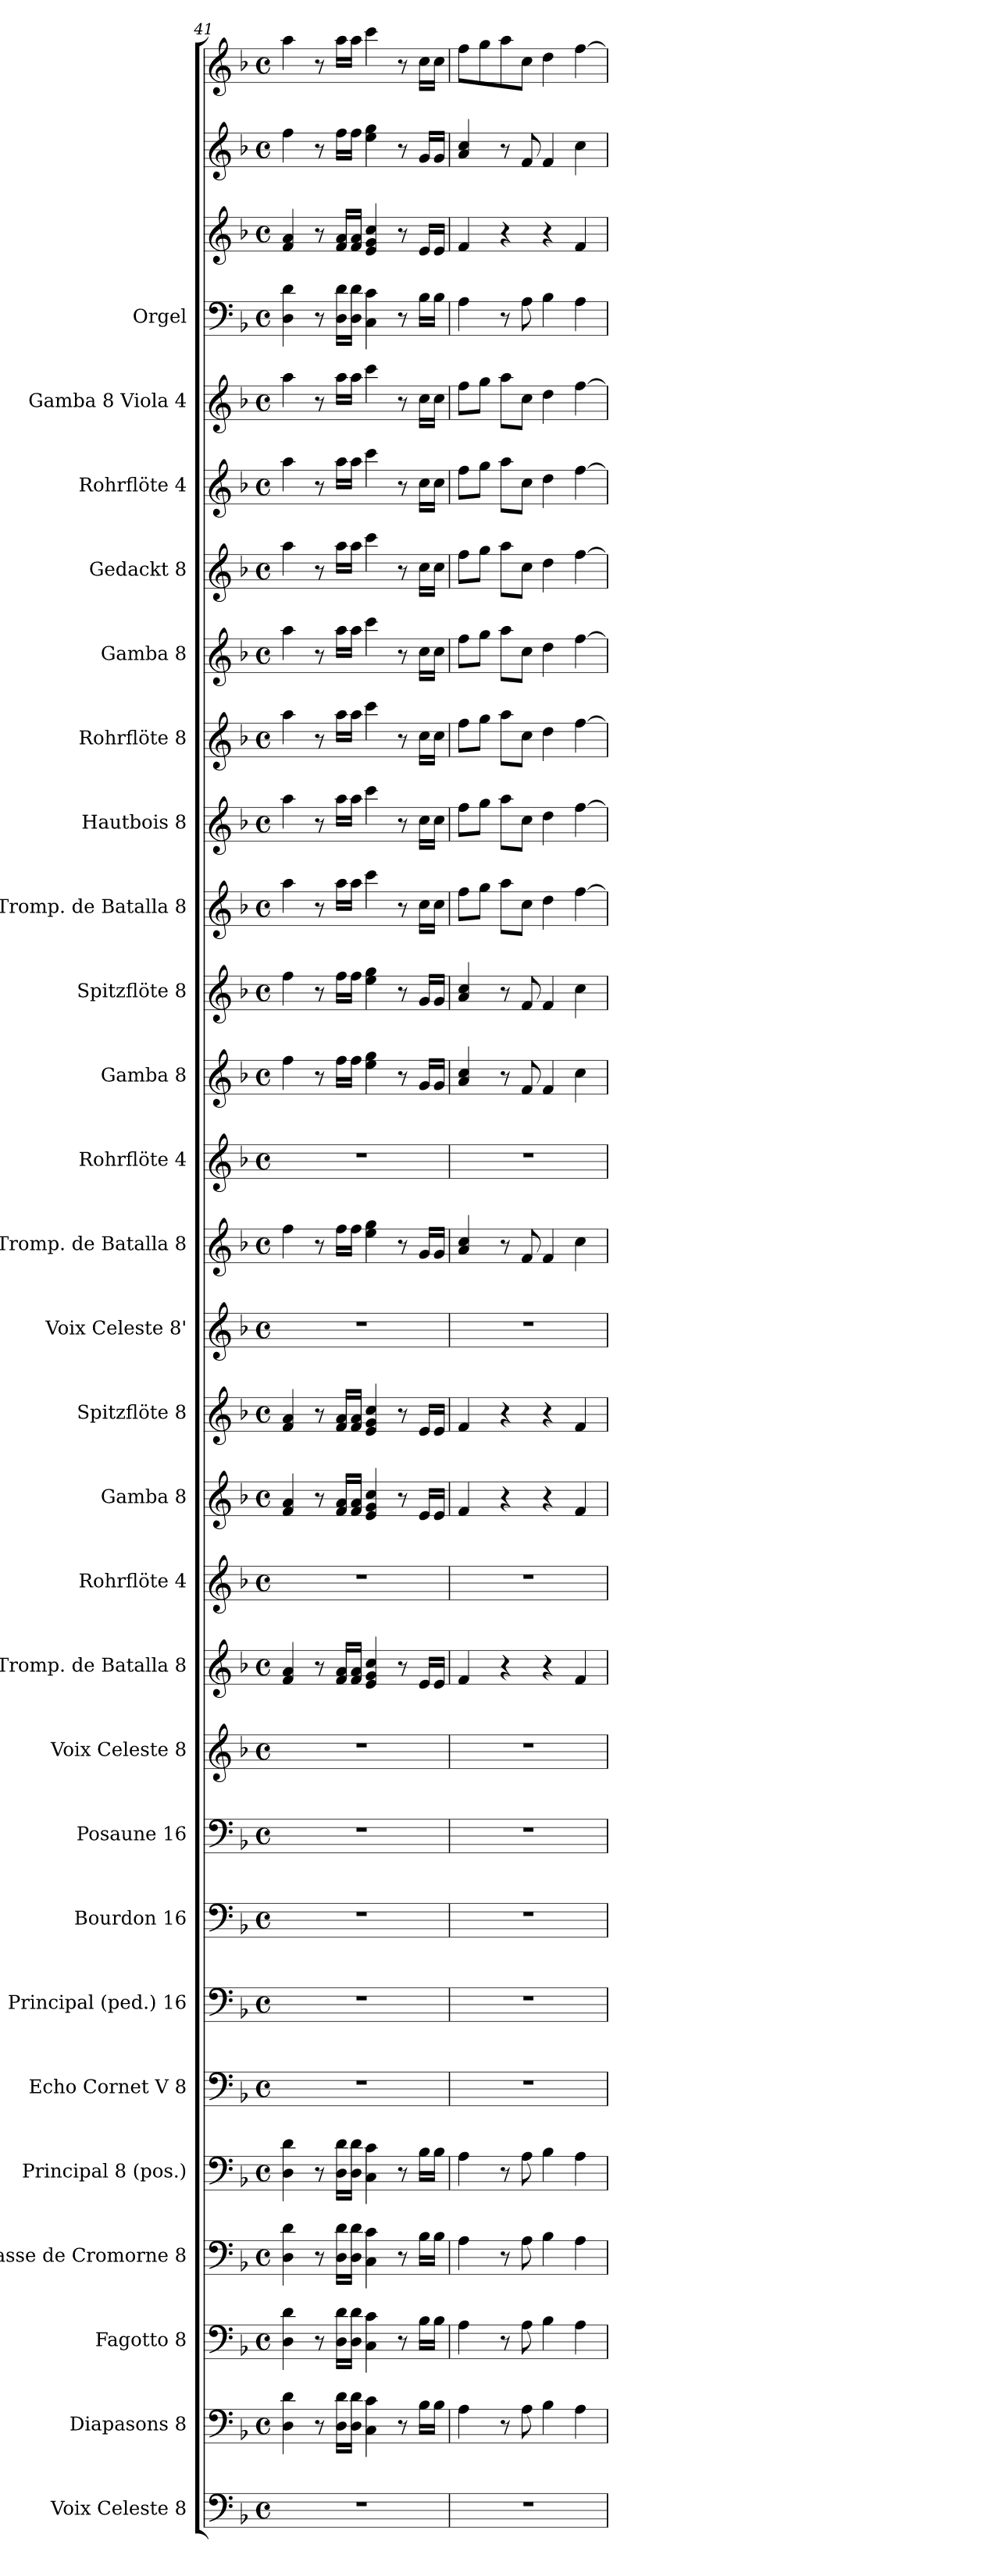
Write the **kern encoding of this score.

**kern	**kern	**kern	**kern	**kern	**kern	**kern	**kern	**kern	**kern	**kern	**kern	**kern	**kern	**kern	**kern	**kern	**kern	**kern	**kern	**kern	**kern	**kern	**kern	**kern	**kern	**kern	**kern	**kern	**kern
*part27	*part26	*part25	*part24	*part23	*part22	*part21	*part20	*part19	*part18	*part17	*part16	*part15	*part14	*part13	*part12	*part11	*part10	*part9	*part8	*part7	*part6	*part5	*part4	*part3	*part2	*part1	*part1	*part1	*part1
*staff30	*staff29	*staff28	*staff27	*staff26	*staff25	*staff24	*staff23	*staff22	*staff21	*staff20	*staff19	*staff18	*staff17	*staff16	*staff15	*staff14	*staff13	*staff12	*staff11	*staff10	*staff9	*staff8	*staff7	*staff6	*staff5	*staff4	*staff3	*staff2	*staff1
*I"Voix Celeste 8	*I"Diapasons 8	*I"Fagotto 8	*I"Basse de Cromorne 8	*I"Principal 8 (pos.)	*I"Echo Cornet V 8	*I"Principal (ped.) 16	*I"Bourdon 16	*I"Posaune 16	*I"Voix Celeste 8	*I"Tromp. de Batalla 8	*I"Rohrflöte 4	*I"Gamba 8	*I"Spitzflöte 8	*I"Voix Celeste 8'	*I"Tromp. de Batalla 8	*I"Rohrflöte 4	*I"Gamba 8	*I"Spitzflöte 8	*I"Tromp. de Batalla 8	*I"Hautbois 8	*I"Rohrflöte 8	*I"Gamba 8	*I"Gedackt 8	*I"Rohrflöte 4	*I"Gamba 8 Viola 4	*I"Orgel	*	*	*
*clefF4	*clefF4	*clefF4	*clefF4	*clefF4	*clefF4	*clefF4	*clefF4	*clefF4	*clefG2	*clefG2	*clefG2	*clefG2	*clefG2	*clefG2	*clefG2	*clefG2	*clefG2	*clefG2	*clefG2	*clefG2	*clefG2	*clefG2	*clefG2	*clefG2	*clefG2	*clefF4	*clefG2	*clefG2	*clefG2
*k[b-]	*k[b-]	*k[b-]	*k[b-]	*k[b-]	*k[b-]	*k[b-]	*k[b-]	*k[b-]	*k[b-]	*k[b-]	*k[b-]	*k[b-]	*k[b-]	*k[b-]	*k[b-]	*k[b-]	*k[b-]	*k[b-]	*k[b-]	*k[b-]	*k[b-]	*k[b-]	*k[b-]	*k[b-]	*k[b-]	*k[b-]	*k[b-]	*k[b-]	*k[b-]
*M4/4	*M4/4	*M4/4	*M4/4	*M4/4	*M4/4	*M4/4	*M4/4	*M4/4	*M4/4	*M4/4	*M4/4	*M4/4	*M4/4	*M4/4	*M4/4	*M4/4	*M4/4	*M4/4	*M4/4	*M4/4	*M4/4	*M4/4	*M4/4	*M4/4	*M4/4	*M4/4	*M4/4	*M4/4	*M4/4
*met(c)	*met(c)	*met(c)	*met(c)	*met(c)	*met(c)	*met(c)	*met(c)	*met(c)	*met(c)	*met(c)	*met(c)	*met(c)	*met(c)	*met(c)	*met(c)	*met(c)	*met(c)	*met(c)	*met(c)	*met(c)	*met(c)	*met(c)	*met(c)	*met(c)	*met(c)	*met(c)	*met(c)	*met(c)	*met(c)
=41	=41	=41	=41	=41	=41	=41	=41	=41	=41	=41	=41	=41	=41	=41	=41	=41	=41	=41	=41	=41	=41	=41	=41	=41	=41	=41	=41	=41	=41
1r	4D\ 4d\	4D\ 4d\	4D\ 4d\	4D\ 4d\	1r	1r	1r	1r	1r	4f/ 4a/	1r	4f/ 4a/	4f/ 4a/	1r	4ff\	1r	4ff\	4ff\	4aa\	4aa\	4aa\	4aa\	4aa\	4aa\	4aa\	4D\ 4d\	4f/ 4a/	4ff\	4aa\
.	8r	8r	8r	8r	.	.	.	.	.	8r	.	8r	8r	.	8r	.	8r	8r	8r	8r	8r	8r	8r	8r	8r	8r	8r	8r	8r
.	16D\ 16d\LL	16D\ 16d\LL	16D\ 16d\LL	16D\ 16d\LL	.	.	.	.	.	16f/ 16a/LL	.	16f/ 16a/LL	16f/ 16a/LL	.	16ff\LL	.	16ff\LL	16ff\LL	16aa\LL	16aa\LL	16aa\LL	16aa\LL	16aa\LL	16aa\LL	16aa\LL	16D\ 16d\LL	16f/ 16a/LL	16ff\LL	16aa\LL
.	16D\ 16d\JJ	16D\ 16d\JJ	16D\ 16d\JJ	16D\ 16d\JJ	.	.	.	.	.	16f/ 16a/JJ	.	16f/ 16a/JJ	16f/ 16a/JJ	.	16ff\JJ	.	16ff\JJ	16ff\JJ	16aa\JJ	16aa\JJ	16aa\JJ	16aa\JJ	16aa\JJ	16aa\JJ	16aa\JJ	16D\ 16d\JJ	16f/ 16a/JJ	16ff\JJ	16aa\JJ
.	4C\ 4c\	4C\ 4c\	4C\ 4c\	4C\ 4c\	.	.	.	.	.	4e/ 4g/ 4cc/	.	4e/ 4g/ 4cc/	4e/ 4g/ 4cc/	.	4ee\ 4gg\	.	4ee\ 4gg\	4ee\ 4gg\	4ccc\	4ccc\	4ccc\	4ccc\	4ccc\	4ccc\	4ccc\	4C\ 4c\	4e/ 4g/ 4cc/	4ee\ 4gg\	4ccc\
.	8r	8r	8r	8r	.	.	.	.	.	8r	.	8r	8r	.	8r	.	8r	8r	8r	8r	8r	8r	8r	8r	8r	8r	8r	8r	8r
.	16B-\LL	16B-\LL	16B-\LL	16B-\LL	.	.	.	.	.	16e/LL	.	16e/LL	16e/LL	.	16g/LL	.	16g/LL	16g/LL	16cc\LL	16cc\LL	16cc\LL	16cc\LL	16cc\LL	16cc\LL	16cc\LL	16B-\LL	16e/LL	16g/LL	16cc\LL
.	16B-\JJ	16B-\JJ	16B-\JJ	16B-\JJ	.	.	.	.	.	16e/JJ	.	16e/JJ	16e/JJ	.	16g/JJ	.	16g/JJ	16g/JJ	16cc\JJ	16cc\JJ	16cc\JJ	16cc\JJ	16cc\JJ	16cc\JJ	16cc\JJ	16B-\JJ	16e/JJ	16g/JJ	16cc\JJ
=42	=42	=42	=42	=42	=42	=42	=42	=42	=42	=42	=42	=42	=42	=42	=42	=42	=42	=42	=42	=42	=42	=42	=42	=42	=42	=42	=42	=42	=42
1r	4A\	4A\	4A\	4A\	1r	1r	1r	1r	1r	4f/	1r	4f/	4f/	1r	4a/ 4cc/	1r	4a/ 4cc/	4a/ 4cc/	8ff\L	8ff\L	8ff\L	8ff\L	8ff\L	8ff\L	8ff\L	4A\	4f/	4a/ 4cc/	8ff\L
.	.	.	.	.	.	.	.	.	.	.	.	.	.	.	.	.	.	.	8gg\J	8gg\J	8gg\J	8gg\J	8gg\J	8gg\J	8gg\J	.	.	.	8gg\
.	8r	8r	8r	8r	.	.	.	.	.	4r	.	4r	4r	.	8r	.	8r	8r	8aa\L	8aa\L	8aa\L	8aa\L	8aa\L	8aa\L	8aa\L	8r	4r	8r	8aa\
.	8A\	8A\	8A\	8A\	.	.	.	.	.	.	.	.	.	.	8f/	.	8f/	8f/	8cc\J	8cc\J	8cc\J	8cc\J	8cc\J	8cc\J	8cc\J	8A\	.	8f/	8cc\J
.	4B-\	4B-\	4B-\	4B-\	.	.	.	.	.	4r	.	4r	4r	.	4f/	.	4f/	4f/	4dd\	4dd\	4dd\	4dd\	4dd\	4dd\	4dd\	4B-\	4r	4f/	4dd\
.	4A\	4A\	4A\	4A\	.	.	.	.	.	4f/	.	4f/	4f/	.	4cc\	.	4cc\	4cc\	[4ff\	[4ff\	[4ff\	[4ff\	[4ff\	[4ff\	[4ff\	4A\	4f/	4cc\	[4ff\
=	=	=	=	=	=	=	=	=	=	=	=	=	=	=	=	=	=	=	=	=	=	=	=	=	=	=	=	=	=
*-	*-	*-	*-	*-	*-	*-	*-	*-	*-	*-	*-	*-	*-	*-	*-	*-	*-	*-	*-	*-	*-	*-	*-	*-	*-	*-	*-	*-	*-
